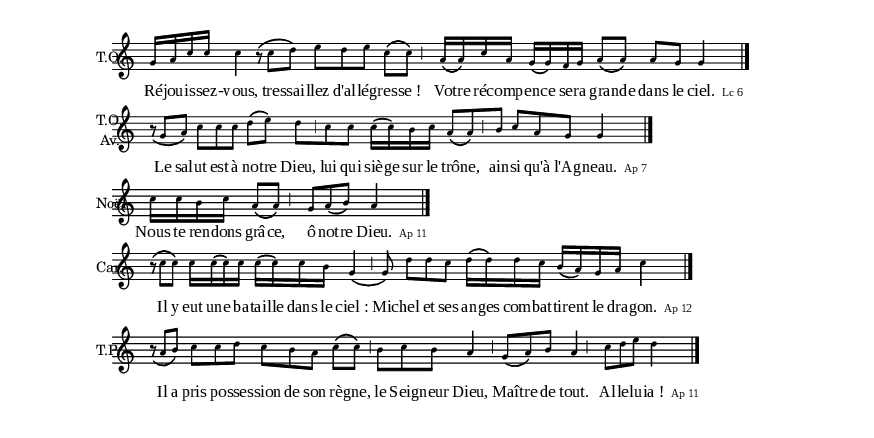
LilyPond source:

\version "2.10.0"
\include "definitions.ly"
%\markup {NT  10}



\relative a' { 
	\new Staff {
		\cadenzaOn
		\set Staff.instrumentName = \markup{ \center-align { T.O. } }
		g16[ a c c]
		c4 \pespace
		\times 2/3 { r8\( c[ d]\) }
		\times 2/3 { e8[ d e] }
		c8[\( c\)] \cesure  \pespace
		a16[\( a\) c a]
		g16[\( g\) f g]
		 a8[\( a\)] a8[ g] g4
		\endBar
	}
	\addlyrics {
		Ré -- jou -- is -- sez -- -vous, tre -- ssai -- llez d'al -- lég -- res -- "se !" Vo -- tre réc -- omp -- en -- ce se -- ra gra -- nde dans le ciel.
		\markup { \citation #"Lc 6"}
 }
}



\relative a' { 
	\new Staff {
		\cadenzaOn
		\set Staff.instrumentName = \markup{ \center-align { T.O. Av.  } }
		\times 2/3 { r8_\( g[ a]\) }
		\times 2/3 { c8[ c c] }
		d8[\( e\)]
		\times 2/3 { d8[\cesure c c] }
		c16[\( c\) b c]
		\times 2/3 { a8[\( a\)\cesure \pespace b] }
		\times 2/3 { c8[ a  g] } g4
		\endBar
	}
	\addlyrics {
		Le sal -- ut est à no -- tre Dieu, lui qui siè -- ge sur le trô -- ne, ain -- si qu'à l'Ag -- neau.
		\markup { \citation #"Ap 7"}
 }
}


\relative a' { 
	\new Staff {
		\cadenzaOn
		\set Staff.instrumentName = \markup{ \center-align { Noël } }
		c16[ c b c]
		a8[\( a\)] \cesure \pespace
		\times 2/3 { g8[ a\( b]\) }
		a4
		\endBar
	}
	\addlyrics {
		Nous te ren -- dons grâ -- ce, ô not -- re Dieu.
		\markup { \citation #"Ap 11"}
 }
}


\relative a' { 
	\new Staff {
		\cadenzaOn
		\set Staff.instrumentName = \markup{ \center-align { Car. } }
		\times 2/3 { r8\( c[ c]\) }
		c16[ c\( c\) c]
		c16[\( c\) c b]
		\times 2/3 { g4\(\cesure g8\) }
		\times 2/3 { d'8[ d c] }
		d16[\( d\) d c]
		b16[\( a\) g a] c4
		\endBar
	}
	\addlyrics {
		Il y eut un -- e ba -- tai -- lle dans le "ciel :" Mic -- hel et ses an -- ges com -- bat -- tir -- ent le dra -- gon.
		\markup { \citation #"Ap 12"}
 }
}


\relative a' { 
	\new Staff {
		\cadenzaOn
		\set Staff.instrumentName = \markup{ \center-align { T.P. } }
		\times 2/3 { r8_\( a[ b]\) }
		\times 2/3 { c8[ c d] }
		\times 2/3 { c8[ b a] }
		c8[\( c\)] \cesure
		\times 2/3 { b8[ c b] } a4 \cesure
		\times 2/3 { g8[\( a\) b] } a4 \cesure   \pespace
		\times 2/3 { c8[ d e] } d4
		\endBar
	}
	\addlyrics {
		Il a pris po -- sse -- ssion de son rè -- gne, le Seig -- neur Dieu, Maî -- tre de tout.  Al -- le -- lu --  "ia !"
		\markup { \citation #"Ap 11"}
 }
}

